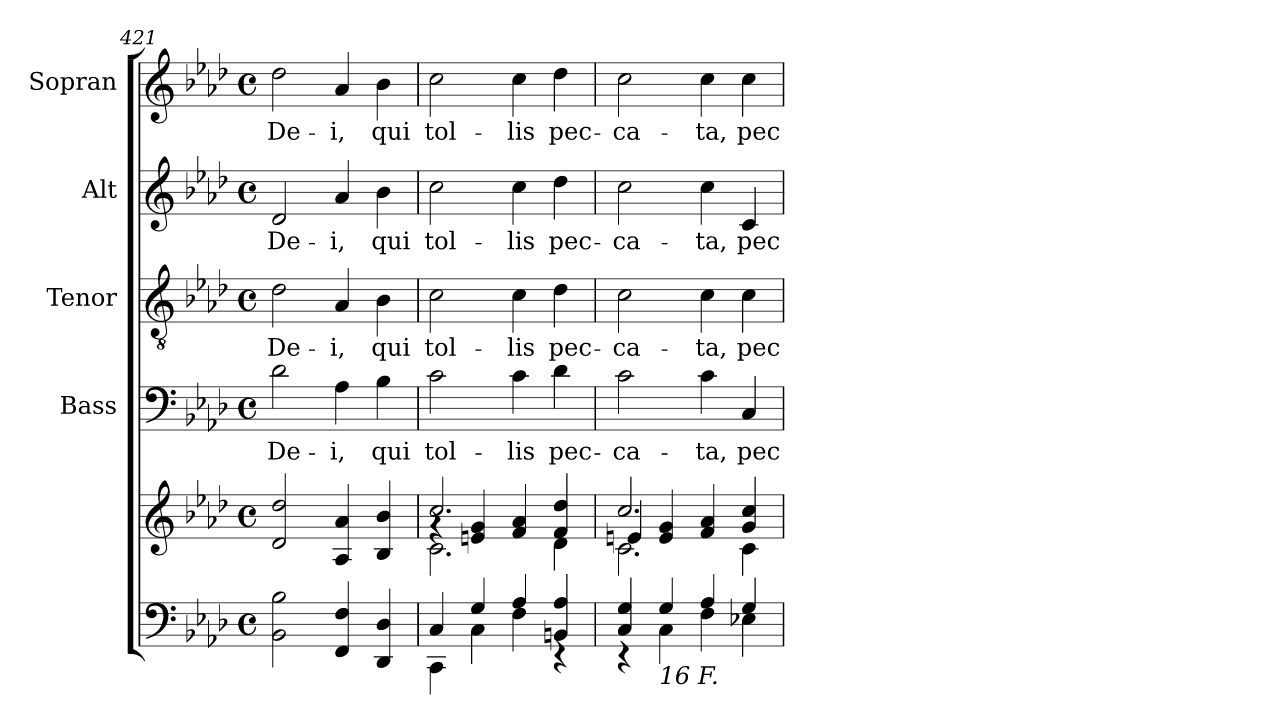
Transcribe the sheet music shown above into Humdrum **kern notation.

**kern	**kern	**kern	**text	**kern	**text	**kern	**text	**kern	**text
*part5	*part5	*part4	*part4	*part3	*part3	*part2	*part2	*part1	*part1
*staff6	*staff5	*staff4	*staff4	*staff3	*staff3	*staff2	*staff2	*staff1	*staff1
*	*	*I"Bass	*	*I"Tenor	*	*I"Alt	*	*I"Sopran	*
*	*	*I'B.	*	*I'T.	*	*I'A.	*	*I'S.	*
*clefF4	*clefG2	*clefF4	*	*clefGv2	*	*clefG2	*	*clefG2	*
*k[b-e-a-d-]	*k[b-e-a-d-]	*k[b-e-a-d-]	*	*k[b-e-a-d-]	*	*k[b-e-a-d-]	*	*k[b-e-a-d-]	*
*A-:	*A-:	*A-:	*	*A-:	*	*A-:	*	*A-:	*
*M4/4	*M4/4	*M4/4	*	*M4/4	*	*M4/4	*	*M4/4	*
*met(c)	*met(c)	*met(c)	*	*met(c)	*	*met(c)	*	*met(c)	*
=421	=421	=421	=421	=421	=421	=421	=421	=421	=421
!	!	!	!LO:LY:b	!	!LO:LY:b	!	!LO:LY:b	!	!LO:LY:b
2BB-\ 2B-\	2d-/ 2dd-/	2d-\	De-	2d-\	De-	2d-/	De-	2dd-\	De-
!	!	!	!LO:LY:b	!	!LO:LY:b	!	!LO:LY:b	!	!LO:LY:b
4FF/ 4F/	4A-/ 4a-/	4A-\	-i,	4A-/	-i,	4a-/	-i,	4a-/	-i,
!	!	!	!LO:LY:b	!	!LO:LY:b	!	!LO:LY:b	!	!LO:LY:b
4DD-/ 4D-/	4B-/ 4b-/	4B-\	qui	4B-\	qui	4b-\	qui	4b-\	qui
=422	=422	=422	=422	=422	=422	=422	=422	=422	=422
*^	*^	*	*	*	*	*	*	*	*
*	*	*	*^	*	*	*	*	*	*	*	*
!	!	!	!	!	!	!LO:LY:b	!	!LO:LY:b	!	!LO:LY:b	!	!LO:LY:b
4C/	4CC\	2.cc/	2.c\	4rf	2c\	tol-	2c\	tol-	2cc\	tol-	2cc\	tol-
4G/	4C\	.	.	4en/ 4g/	.	.	.	.	.	.	.	.
!	!	!	!	!	!	!LO:LY:b	!	!LO:LY:b	!	!LO:LY:b	!	!LO:LY:b
4A-/	4F\	.	.	4f/ 4a-/	4c\	-lis	4c\	-lis	4cc\	-lis	4cc\	-lis
!	!	!	!	!	!	!LO:LY:b	!	!LO:LY:b	!	!LO:LY:b	!	!LO:LY:b
4BBn/ 4A-/	4rDD	4f/ 4dd-/	4d-\	4ryy	4d-\	pec-	4d-\	pec-	4dd-\	pec-	4dd-\	pec-
=423	=423	=423	=423	=423	=423	=423	=423	=423	=423	=423	=423	=423
!	!	!	!	!	!	!LO:LY:b	!	!LO:LY:b	!	!LO:LY:b	!	!LO:LY:b
4C/ 4G/	4rDD	2.cc/	2.c\	4en/	2c\	-ca-	2c\	-ca-	2cc\	-ca-	2cc\	-ca-
!LO:TX:b:i:t=16 F.	!	!	!	!	!	!	!	!	!	!	!	!
4G/	4C\	.	.	4e/ 4g/	.	.	.	.	.	.	.	.
!	!	!	!	!	!	!LO:LY:b	!	!LO:LY:b	!	!LO:LY:b	!	!LO:LY:b
4A-/	4F\	.	.	4f/ 4a-/	4c\	-ta,	4c\	-ta,	4cc\	-ta,	4cc\	-ta,
!	!	!	!	!	!	!LO:LY:b	!	!LO:LY:b	!	!LO:LY:b	!	!LO:LY:b
4G/	4E-X\	4g/ 4cc/	4c\	4ryy	4C/	pec-	4c\	pec-	4c/	pec-	4cc\	pec-
*v	*v	*	*	*	*	*	*	*	*	*	*	*
*	*v	*v	*v	*	*	*	*	*	*	*	*
=	=	=	=	=	=	=	=	=	=
*-	*-	*-	*-	*-	*-	*-	*-	*-	*-
